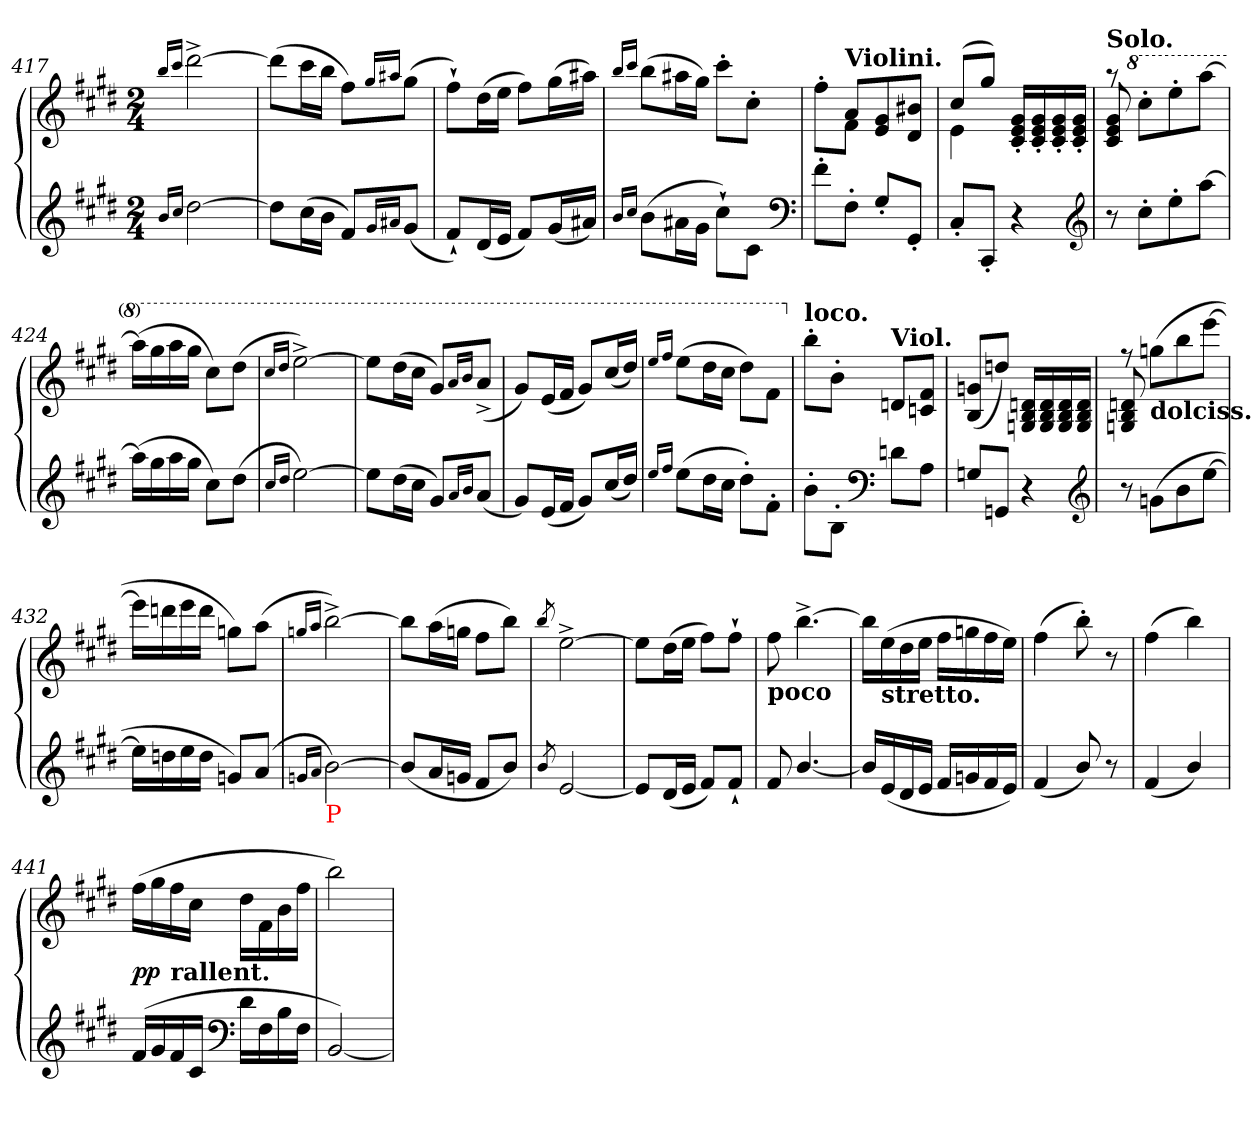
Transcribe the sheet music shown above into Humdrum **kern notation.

**kern	**kern	**dynam
*part1	*part1	*part1
*staff2	*staff1	*staff1/2
*clefG2	*clefG2	*
*k[f#c#g#d#]	*k[f#c#g#d#]	*
*M2/4	*M2/4	*
=417	=417	=417
16qqb/LL	16qqbb/LL	.
16qqcc#/JJ	16qqccc#/JJ	.
[2dd#	[2ddd#^<	.
=418	=418	=418
8dd#L]	(>8ddd#L]	.
(>16cc#L	16ccc#L	.
16bJJ	16bbJJ	.
8f#L)	8ff#L)	.
16qqg#/LL	16qqgg#/LL	.
16qqa#X/JJ	16qqaa#X/JJ	.
(<8g#J	(>8gg#J	.
=419	=419	=419
8f#`L)	8ff#`L)	.
(<16d#L	(>16dd#L	.
16eJJ	16eeJJ	.
8f#L)	8ff#L)	.
(<16g#L	(>16gg#L	.
16a#XJJ)	16aa#XJJ)	.
=420	=420	=420
16qqb/LL	16qqbb/LL	.
16qqcc#/JJ	16qqccc#/JJ	.
(>8b\L	(>8bbL	.
16a#XL	16aa#XL	.
16g#JJ	16gg#JJ)	.
8cc#`\L)	8ccc#'L	.
8c#J	8cc#'J	.
*clefF4	*	*
=421	=421	=421
*	*^	*
8f#'L	8ryy	8ff#'>L	.
!	!LO:TX:a:B:t=Violini.	!	!
8F#'J	8a!L	8f#J	.
8G#'!L	8g#! 8e!	4ryy	.
8GG#'!J	8b#X! 8d#!J	.	.
=422	=422	=422	=422
8C#'!L	(<8cc#!L	4e!	.
8CC#'!J	8gg#!J)	.	.
4r	4ryy	16g#!' 16e!' 16c#!'LL	.
.	.	16g#!' 16e!' 16c#!'	.
.	.	16g#!' 16e!' 16c#!'	.
.	.	16g#!' 16e!' 16c#!'JJ	.
*clefG2	*	*	*
=423	=423	=423	=423
!	!LO:TX:a:B:t=Solo.	!	!
8r	8raa	8g#!/ 8e!/ 8c#!/	.
*	*8va	*	*
8cc#'L	4.ryy	8ccc#'L	.
8ee'	.	8eee'	.
[8aaJ	.	[8aaaJ	.
*	*v	*v	*
=424	=424	=424
(>16aaLL]	(>16aaaLL]	.
16gg#	16ggg#	.
16aa	16aaa	.
16gg#JJ	16ggg#JJ	.
8cc#L)	8ccc#L)	.
(>8dd#J	(>8ddd#J	.
=425	=425	=425
16qqcc#/LL	16qqccc#/LL	.
16qqdd#/JJ	16qqddd#/JJ	.
[2ee)	[2eee^<)	.
=426	=426	=426
8eeL]	8eeeL]	.
(>16dd#L	(>16ddd#L	.
16cc#JJ	16ccc#JJ	.
8g#L)	8gg#L)	.
16qqa/LL	16qqaa/LL	.
16qqb/JJ	16qqbb/JJ	.
(<8aJ	(<8aa^<J	.
=427	=427	=427
8g#L)	8gg#L)	.
(<16eL	(<16eeL	.
16f#JJ	16ff#JJ	.
8g#/L)	8gg#/L)	.
(<16cc#L	(<16ccc#L	.
16dd#JJ)	16ddd#JJ)	.
=428	=428	=428
16qqee/LL	16qqeee/LL	.
16qqff#/JJ	16qqfff#/JJ	.
(>8eeL	(>8eeeL	.
16dd#L	16ddd#L	.
16cc#JJ	16ccc#JJ	.
8dd#'\L)	8ddd#\L)	.
8f#'J	8ff#J	.
=429	=429	=429
*	*X8va	*
!	!LO:TX:a:B:t=loco.	!
8b'\L	8bb'L	.
8B'J	8b'J	.
*clefF4	*	*
!	!LO:TX:a:B:t=Viol.	!
8dn!\L	8dn!L	.
8A!J	8f#! 8cn!J	.
=430	=430	=430
8Gn!L	(<8gn! 8B!L	.
8GG!J	8ddn!J)	.
4r	16dn! 16B! 16Gn!LL	.
.	16d! 16B! 16G!	.
.	16d! 16B! 16G!	.
.	16d! 16B! 16G!JJ	.
*clefG2	*	*
=431	=431	=431
*	*^	*
8r	8rff	8dn!/ 8B!/ 8Gn!/	.
!	!LO:TX:b:B:t=dolciss.	!	!
(>8gnL	(>8ggn\L	4.ryy	.
8b	8bb	.	.
[8eeJ	[8eeeJ	.	.
*	*v	*v	*
=432	=432	=432
16eeLL]	16eeeLL]	.
16ddn	16dddn	.
16ee	16eee	.
16ddJJ	16dddJJ	.
8gnL)	8ggnL)	.
(<8aJ	(>8aaJ	.
=433	=433	=433
16qqgn/LL	16qqggn/LL	.
16qqa/JJ	16qqaa/JJ	.
!LO:TX:b:color=red:t=P	!	!
[2b)	[2bb^<)	.
=434	=434	=434
(<8bL]	8bbL]	.
16aL	(>16aaL	.
16gnJJ	16ggnJJ	.
8f#L	8ff#L	.
8bJ)	8bbJ)	.
=435	=435	=435
8qb/	8qbb/	.
[2e	[2ee^<	.
=436	=436	=436
8eL]	8eeL]	.
(<16d#L	(>16dd#L	.
16eJJ	16eeJJ	.
8f#L)	8ff#L)	.
8f#`J	8ff#`J	.
=437	=437	=437
!	!LO:TX:b:B:t=poco	!
8f#	8ff#	.
[4.b/	[4.bb^<	.
=438	=438	=438
16bLL]	16bbLL]	.
!	!LO:TX:b:B:t=stretto.	!
(<16e	(>16ee	.
16d#	16dd#	.
16eJJ	16eeJJ	.
16f#LL	16ff#LL	.
16gn	16ggn	.
16f#	16ff#	.
16eJJ)	16eeJJ)	.
=439	=439	=439
(<4f#	(>4ff#	.
8b/)	8bb')	.
8r	8r	.
=440	=440	=440
(<4f#	(>4ff#	.
4b/)	4bb)	.
=441	=441	=441
(>16f#LL	(>16ff#LL	pp
16g#	16gg#	.
!	!LO:TX:b:B:t=rallent.	!
16f#	16ff#	.
16c#JJ	16cc#JJ	.
*clefF4	*	*
16d#LL	16dd#LL	.
16F#	16f#	.
16B	16b	.
16F#JJ	16ff#JJ	.
=442	=442	=442
[2BB)	2bb)	.
=	=	=
*-	*-	*-
